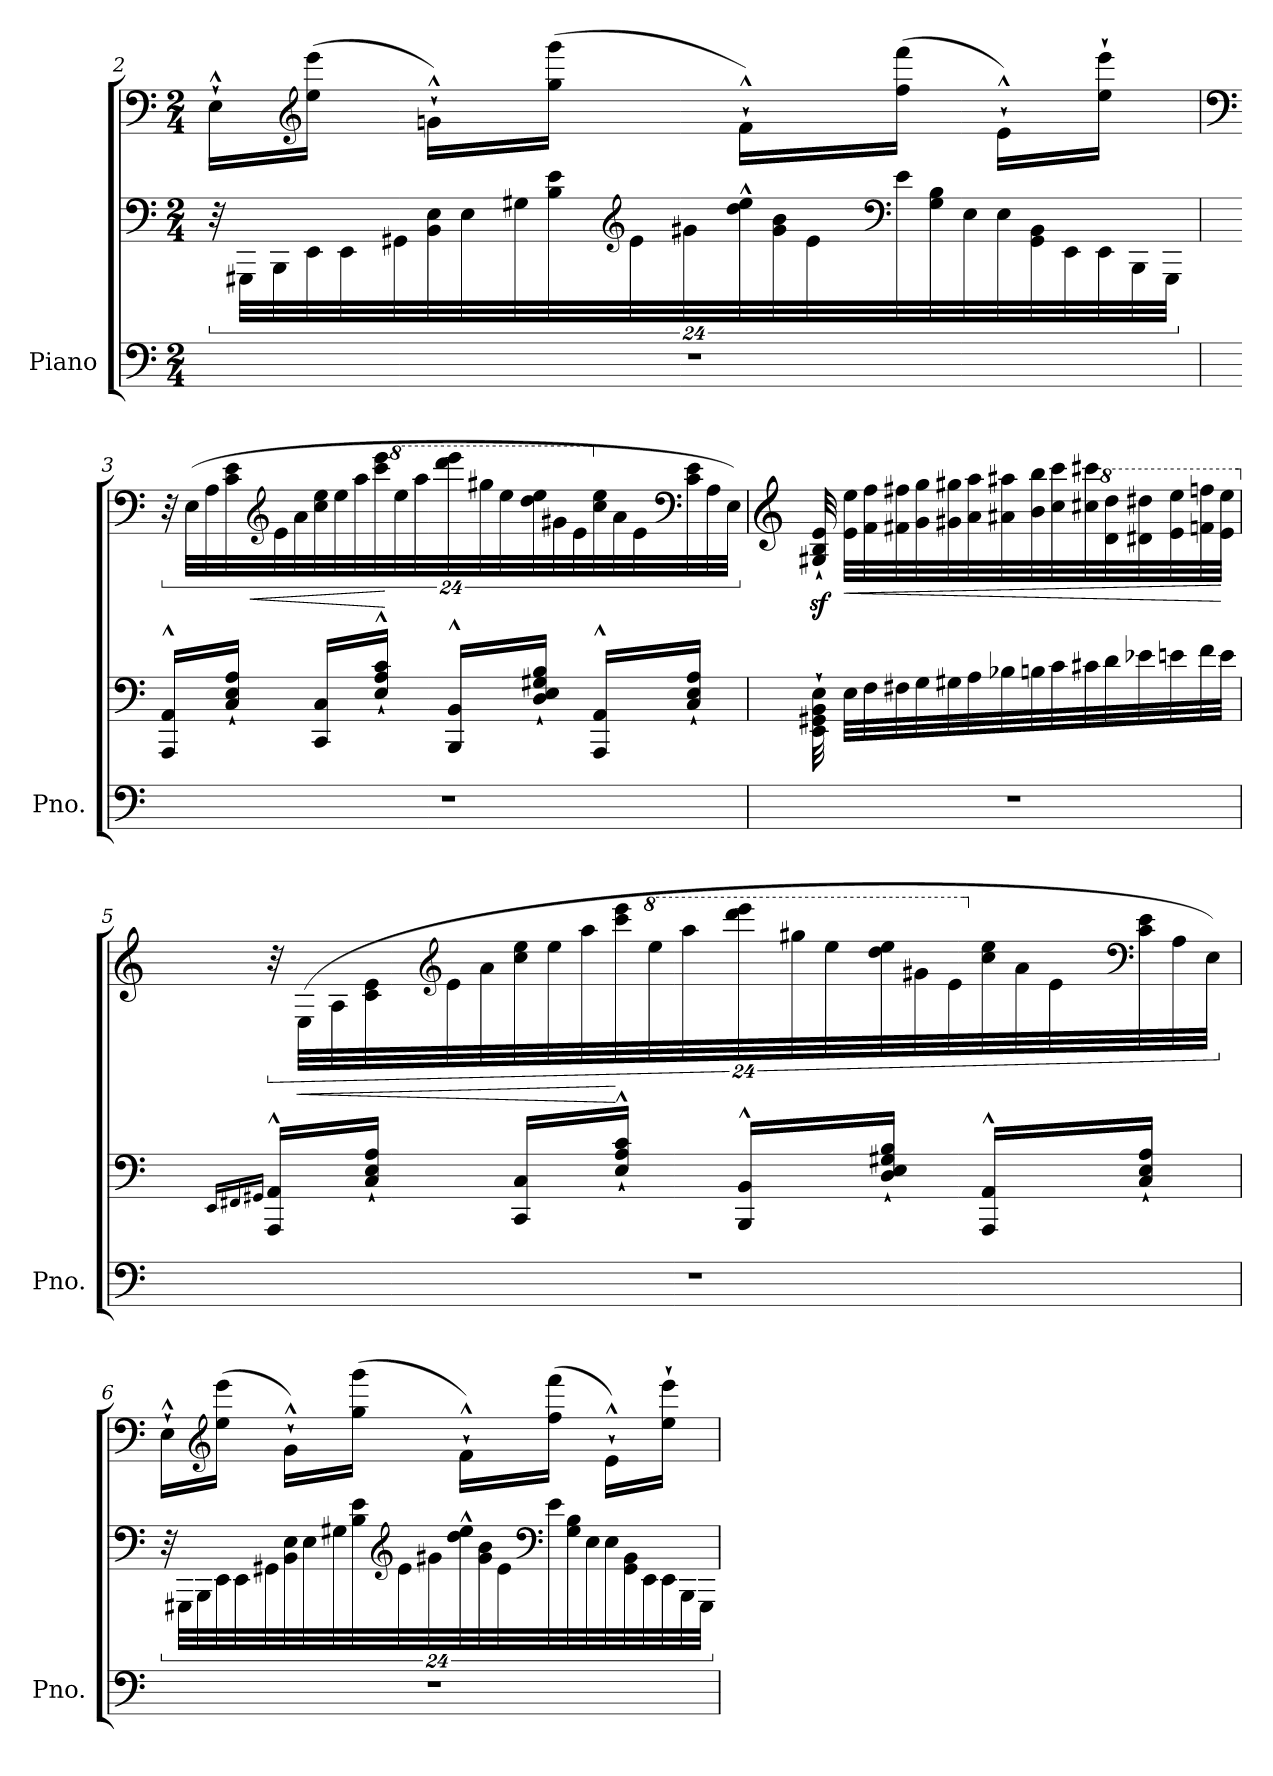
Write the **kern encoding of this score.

**kern	**kern	**kern	**dynam
*part1	*part1	*part1	*part1
*staff3	*staff2	*staff1	*staff1/2/3
*I"Piano	*	*	*
*I'Pno.	*	*	*
*clefF4	*clefF4	*clefF4	*
*k[]	*k[]	*k[]	*
*M2/4	*M2/4	*M2/4	*
=2	=2	=2	=2
2r	48r	16E`^^\LL	.
.	48GGG#X\LLL	.	.
.	48BBB\	.	.
*	*	*clefG2	*
*	*Xbrackettup	*	*
.	48EE\	(>16ee\ 16eee\JJ	.
.	48EE\	.	.
.	48GG#X\	.	.
.	48BB\ 48E\	16gn`^^\LL)	.
.	48E\	.	.
.	48G#X\	.	.
.	48B\ 48e\	(>16gg\ 16ggg\JJ	.
*	*clefG2	*	*
.	48e\	.	.
.	48g#X\	.	.
.	48dd\^^ 48ee\^^	16f`^^\LL)	.
.	48g#\ 48b\	.	.
.	48e\	.	.
*	*clefF4	*	*
.	48e\	(>16ff\ 16fff\JJ	.
.	48G#\ 48B\	.	.
.	48E\	.	.
.	48E\	16e`^^\LL)	.
.	48GG#\ 48BB\	.	.
.	48EE\	.	.
.	48EE\	16ee\` 16eee\`JJ	.
.	48BBB\	.	.
.	48GGG#\JJJ	.	.
!!LO:LB:g=z
=3	=3	=3	=3
*	*	*clefF4	*
2r	16AAA/^^ 16AA/^^LL	48r	.
.	.	(>48E\LLL	.
.	.	48A\	.
*	*	*Xbrackettup	*
.	16C/` 16E/` 16A/`JJ	48c\ 48e\	.
*	*	*clefG2	*
!	!	!	!LO:HP:b
.	.	48e\	<
.	.	48a\	.
.	16CC/ 16C/LL	48cc\ 48ee\	.
.	.	48ee\	.
.	.	48aa\	.
.	16E/`^^ 16A/`^^ 16c/`^^JJ	48ccc\ 48eee\	.
*	*	*8va	*
.	.	48eee\	[
.	.	48aaa\	.
.	16BBB/^^ 16BB/^^LL	48dddd\ 48eeee\	.
.	.	48ggg#X\	.
.	.	48eee\	.
.	16D/` 16E/` 16G#X/` 16B/`JJ	48ddd\ 48eee\	.
.	.	48gg#X\	.
.	.	48ee\	.
*	*	*X8va	*
.	16AAA/^^ 16AA/^^LL	48cc\ 48ee\	.
.	.	48a\	.
.	.	48e\	.
*	*	*clefF4	*
.	16C/` 16E/` 16A/`JJ	48c\ 48e\	.
.	.	48A\	.
.	.	48E\JJJ)	.
=4	=4	=4	=4
*	*	*clefG2	*
2r	32EE\` 32GG#X\` 32BB\` 32E\`	32G#X/z<` 32B/z<` 32e/z<`	.
!	!	!	!LO:HP:b
.	32E\LLL	32e\ 32ee\LLL	<
.	32F\	32f\ 32ff\	.
.	32F#X\	32f#X\ 32ff#X\	.
.	32G\	32g\ 32gg\	.
.	32G#X\	32g#X\ 32gg#X\	.
.	32A\	32a\ 32aa\	.
.	32B-X\	32a#X\ 32aa#X\	.
.	32Bn\	32b\ 32bb\	.
.	32c\	32cc\ 32ccc\	.
.	32c#X\	32cc#X\ 32ccc#X\	.
*	*	*8va	*
.	32d\	32dd\ 32ddd\	.
.	32e-X\	32dd#X\ 32ddd#X\	.
.	32en\	32ee\ 32eee\	.
.	32f\	32ffn\ 32fff\	.
.	32e\JJJ	32ee\ 32eee\JJJ	[
!!LO:LB:g=z
=5	=5	=5	=5
.	16qEE/LL	.	.
.	16qFF#X/	.	.
.	16qGG#X/JJ	.	.
*	*	*clefF4	*
*	*	*X8va	*
*	*	*brackettup	*
!	!	!	!LO:DY:b
!	!	!	!LO:DY:n=1:b
2r	16AAA/^^ 16AA/^^LL	48r	fff other-dynamics
!	!	!	!LO:HP:b
.	.	(>48E\LLL	<
.	.	48A\	.
*	*	*Xbrackettup	*
.	16C/` 16E/` 16A/`JJ	48c\ 48e\	.
*	*	*clefG2	*
.	.	48e\	.
.	.	48a\	.
.	16CC/ 16C/LL	48cc\ 48ee\	.
.	.	48ee\	.
.	.	48aa\	.
.	16E/`^^ 16A/`^^ 16c/`^^JJ	48ccc\ 48eee\	[
*	*	*8va	*
.	.	48eee\	.
.	.	48aaa\	.
.	16BBB/^^ 16BB/^^LL	48dddd\ 48eeee\	.
.	.	48ggg#X\	.
.	.	48eee\	.
.	16D/` 16E/` 16G#X/` 16B/`JJ	48ddd\ 48eee\	.
.	.	48gg#X\	.
.	.	48ee\	.
*	*	*X8va	*
.	16AAA/^^ 16AA/^^LL	48cc\ 48ee\	.
.	.	48a\	.
.	.	48e\	.
*	*	*clefF4	*
.	16C/` 16E/` 16A/`JJ	48c\ 48e\	.
.	.	48A\	.
.	.	48E\JJJ)	.
=6	=6	=6	=6
*	*brackettup	*	*
2r	48r	16E`^^\LL	.
.	48GGG#X\LLL	.	.
.	48BBB\	.	.
*	*	*clefG2	*
*	*Xbrackettup	*	*
.	48EE\	(>16ee\ 16eee\JJ	.
.	48EE\	.	.
.	48GG#X\	.	.
.	48BB\ 48E\	16g`^^\LL)	.
.	48E\	.	.
.	48G#X\	.	.
.	48B\ 48e\	(>16gg\ 16ggg\JJ	.
*	*clefG2	*	*
.	48e\	.	.
.	48g#X\	.	.
.	48dd\^^ 48ee\^^	16f`^^\LL)	.
.	48g#\ 48b\	.	.
.	48e\	.	.
*	*clefF4	*	*
.	48e\	(>16ff\ 16fff\JJ	.
.	48G#\ 48B\	.	.
.	48E\	.	.
.	48E\	16e`^^\LL)	.
.	48GG#\ 48BB\	.	.
.	48EE\	.	.
.	48EE\	16ee\` 16eee\`JJ	.
.	48BBB\	.	.
.	48GGG#\JJJ	.	.
=	=	=	=
*-	*-	*-	*-
